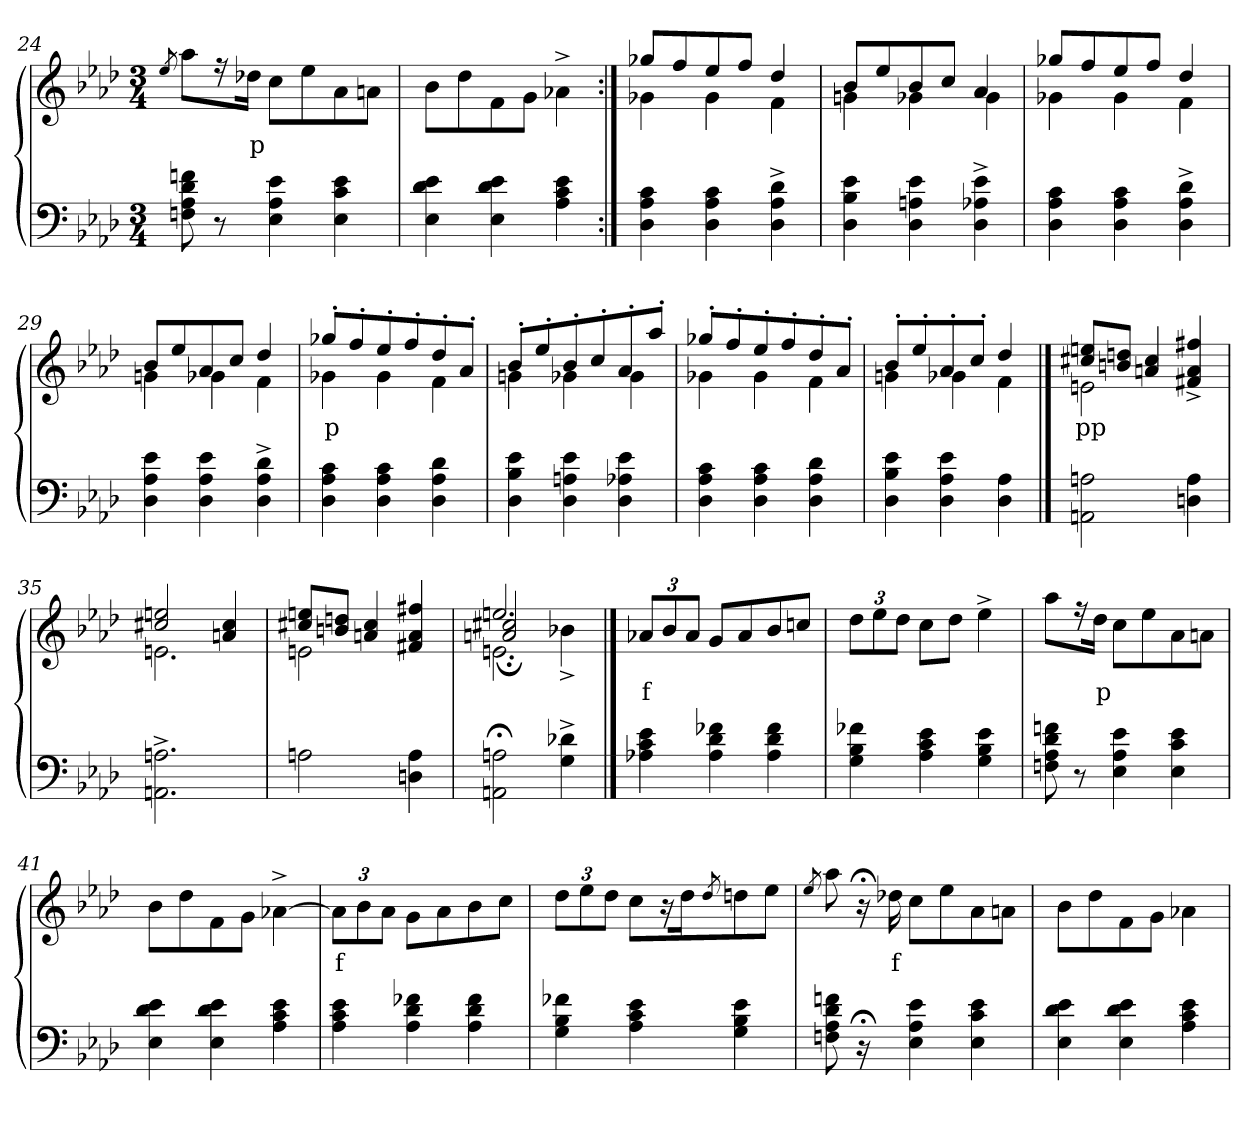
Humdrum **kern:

**kern	**kern	**text
*part2	*part1	*part1
*staff2	*staff1	*staff1
*clefF4	*clefG2	*
*k[b-e-a-d-]	*k[b-e-a-d-]	*
*M3/4	*M3/4	*
=24	=24	=24
.	8qee-/	.
8fn 8d- 8A- 8Fn	8aa-L	.
8r	16r	.
.	16dd-XJk	p
4e- 4A- 4E-	8ccL	.
.	8ee-	.
4e- 4c 4E-	8a-	.
.	8anJ	.
=25	=25	=25
4e- 4d- 4E-	8b-\L	.
.	8dd-	.
4e- 4d- 4E-	8f	.
.	8gJ	.
4e- 4c 4A-	4a-X^>\	.
=26:|!	=26:|!	=26:|!
*	*^	*
4c 4A- 4D-	8gg-XL	4g-	.
.	8ff	.	.
4c 4A- 4D-	8ee-	4g-	.
.	8ffJ	.	.
4d-^> 4A-^> 4D-^>	4dd-	4f	.
=27	=27	=27	=27
4e- 4B- 4D-	8b-L	4gn	.
.	8ee-	.	.
4e- 4An 4D-	8b-	4g-X	.
.	8ccJ	.	.
4e-^> 4A-X^> 4D-^>	4a-	4g-	.
=28	=28	=28	=28
4c 4A- 4D-	8gg-XL	4g-	.
.	8ff	.	.
4c 4A- 4D-	8ee-	4g-	.
.	8ffJ	.	.
4d-^> 4A-^> 4D-^>	4dd-	4f	.
=29	=29	=29	=29
4e- 4A- 4D-	8b-L	4gn	.
.	8ee-	.	.
4e- 4A- 4D-	8a-	4g-X	.
.	8ccJ	.	.
4d-^> 4A-^> 4D-^>	4dd-	4f	.
=30	=30	=30	=30
4c 4A- 4D-	8gg-X'>L	4g-	p
.	8ff'>	.	.
4c 4A- 4D-	8ee-'>	4g-	.
.	8ff'>	.	.
4d- 4A- 4D-	8dd-'>	4f	.
.	8a-'>J	.	.
=31	=31	=31	=31
4e- 4B- 4D-	8b-'>L	4gn	.
.	8ee-'>	.	.
4e- 4An 4D-	8b-'>	4g-X	.
.	8cc'>	.	.
4e- 4A-X 4D-	8a-'>	4g-	.
.	8aa-'>J	.	.
=32	=32	=32	=32
4c 4A- 4D-	8gg-X'>L	4g-	.
.	8ff'>	.	.
4c 4A- 4D-	8ee-'>	4g-	.
.	8ff'>	.	.
4d- 4A- 4D-	8dd-'>	4f	.
.	8a-'>J	.	.
=33	=33	=33	=33
4e- 4B- 4D-	8b-'>L	4gn	.
.	8ee-'>	.	.
4e- 4A- 4D-	8a-'>	4g-X	.
.	8cc'>J	.	.
4A- 4D-	4dd-	4f	.
==34	==34	==34	==34
2An 2AAn	8een 8cc#XL	2en	pp
.	8ddn 8bnJ	.	.
.	4cc# 4an	.	.
4A 4Dn	4ff#X^> 4a^> 4f#X/^>	4ryy	.
=35	=35	=35	=35
2.An^> 2.AAn^>	2een 2cc#X	2.en	.
.	4cc# 4an	.	.
=36	=36	=36	=36
2An	8een 8cc#XL	2en	.
.	8ddn 8bnJ	.	.
.	4cc# 4an	.	.
4A 4Dn	4ff#X/ 4a/ 4f#X/	4ryy	.
=37	=37	=37	=37
*	*	*^	*
2An;< 2AAn;<	2.een	2cc#X/;< 2an/;<	2.en\	.
4d-X^> 4G^>	.	4b-X^>	.	.
*	*v	*v	*v	*
==38	==38	==38
4e- 4c 4A-X	12a-XL	f
.	12b-	.
.	12a-J	.
4f-X 4d- 4A-	8gL	.
.	8a-	.
4f- 4d- 4A-	8b-	.
.	8ccnJ	.
=39	=39	=39
4f-X 4B- 4G	12dd-L	.
.	12ee-	.
.	12dd-J	.
4e- 4c 4A-	8ccL	.
.	8dd-J	.
4e- 4B- 4G	4ee-^>	.
=40	=40	=40
8fn 8d- 8A- 8Fn	8aa-L	.
8r	16r	.
.	16dd-Jk	p
4e- 4A- 4E-	8ccL	.
.	8ee-	.
4e- 4c 4E-	8a-	.
.	8anJ	.
=41	=41	=41
4e- 4d- 4E-	8b-\L	.
.	8dd-	.
4e- 4d- 4E-	8f	.
.	8gJ	.
4e- 4c 4A-	[4a-X^>\	.
=42	=42	=42
4e- 4c 4A-	12a-\L]	f
.	12b-	.
.	12a-J	.
4f-X 4d- 4A-	8g\L	.
.	8a-	.
4f- 4d- 4A-	8b-	.
.	8ccJ	.
=43	=43	=43
4f-X 4B- 4G	12dd-L	.
.	12ee-	.
.	12dd-J	.
4e- 4c 4A-	8ccL	.
.	16r	.
.	16dd-	.
.	8qdd-/	.
4e- 4B- 4G	8ddn	.
.	8ee-J	.
=44	=44	=44
.	8qee-/	.
8fn 8d- 8A- 8Fn	8aa-	.
16r;<	16r;<	.
16ryy	16dd-X	f
4e- 4A- 4E-	8ccL	.
.	8ee-	.
4e- 4c 4E-	8a-	.
.	8anJ	.
=45	=45	=45
4e- 4d- 4E-	8b-\L	.
.	8dd-	.
4e- 4d- 4E-	8f	.
.	8gJ	.
4e- 4c 4A-	4a-X\	.
=	=	=
*-	*-	*-
